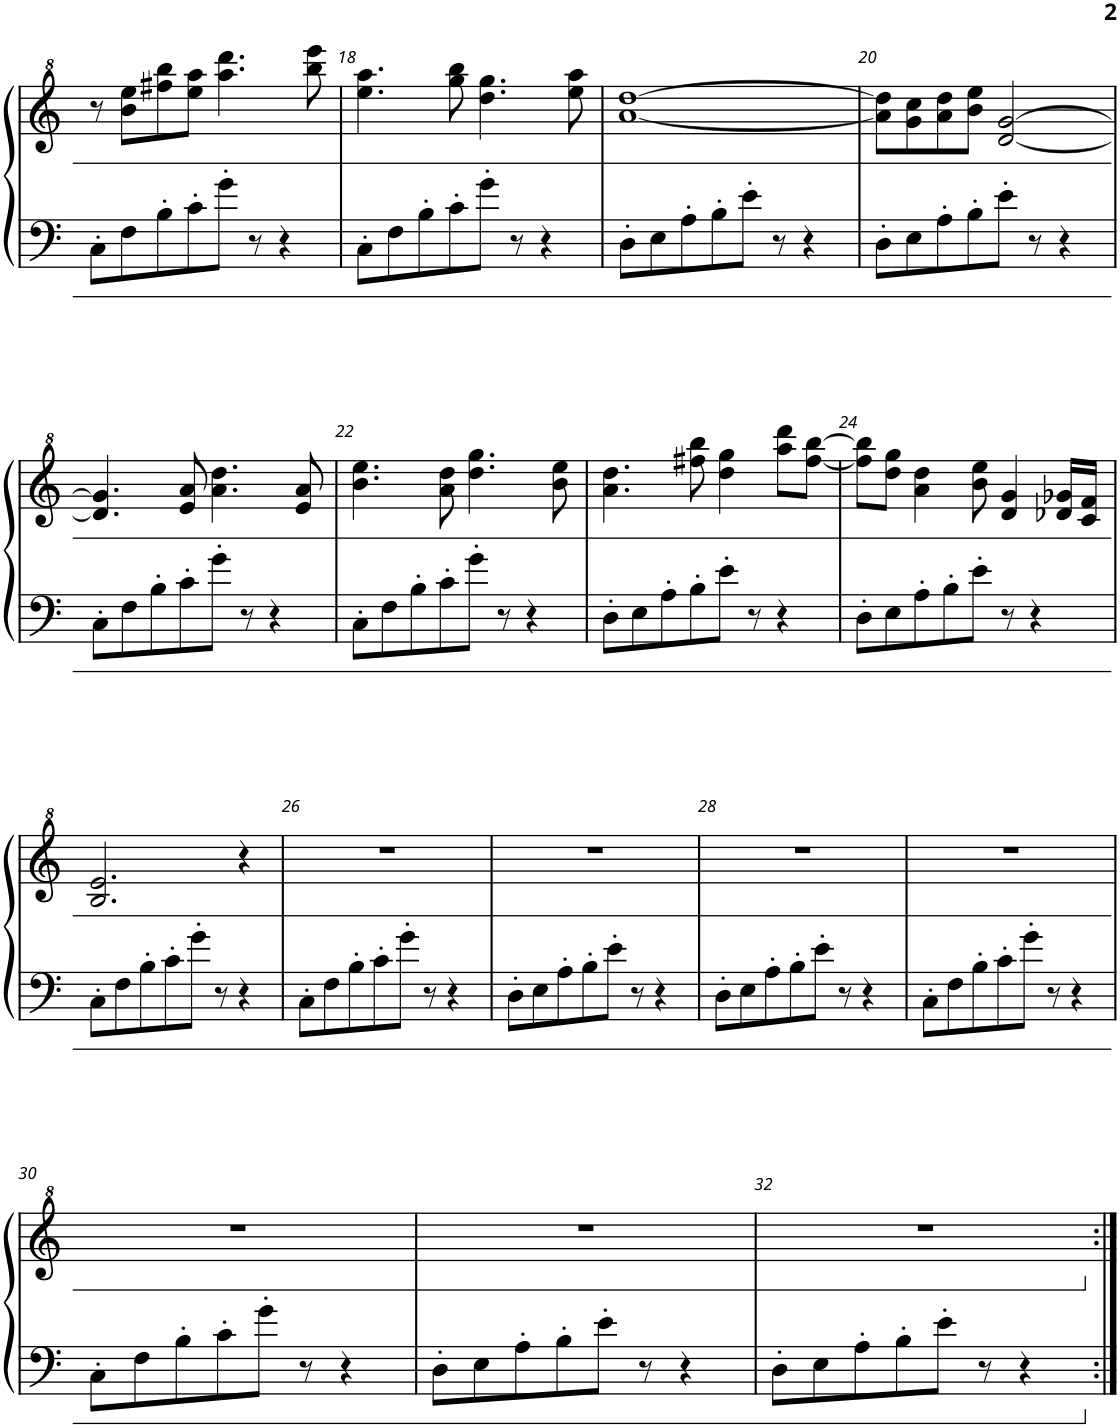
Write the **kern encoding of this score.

**kern	**kern
*part1	*part1
*staff2	*staff1
*I"Piano, Right	*
*I'Pno.	*
!!LO:PB:g=z
*clefF4	*clefG^2
*k[]	*k[]
*M8/8	*M8/8
=17	=17
8C'\L	8r
8F\	8bb\ 8eee\L
8B'\	8fff#X\ 8bbb\
8c'\	8eee\ 8aaa\J
8g'\J	4.aaa\ 4.dddd\
8r	.
4r	.
.	8bbb\ 8eeee\
=18	=18
8C'\L	4.eee\ 4.aaa\
8F\	.
8B'\	.
8c'\	8ggg\ 8bbb\
8g'\J	4.ddd\ 4.ggg\
8r	.
4r	.
.	8eee\ 8aaa\
=19	=19
8D'\L	[1aa [1ddd
8E\	.
8A'\	.
8B'\	.
8e'\J	.
8r	.
4r	.
=20	=20
8D'\L	8aa\] 8ddd\]L
8E\	8gg\ 8ccc\
8A'\	8aa\ 8ddd\
8B'\	8bb\ 8eee\J
8e'\J	[2dd/ [2gg/
8r	.
4r	.
!!LO:LB:g=z
=21	=21
8C'\L	4.dd/] 4.gg/]
8F\	.
8B'\	.
8c'\	8ee/ 8aa/
8g'\J	4.aa\ 4.ddd\
8r	.
4r	.
.	8ee/ 8aa/
=22	=22
8C'\L	4.bb\ 4.eee\
8F\	.
8B'\	.
8c'\	8aa\ 8ddd\
8g'\J	4.ddd\ 4.ggg\
8r	.
4r	.
.	8bb\ 8eee\
=23	=23
8D'\L	4.aa\ 4.ddd\
8E\	.
8A'\	.
8B'\	8fff#X\ 8bbb\
8e'\J	4ddd\ 4ggg\
8r	.
4r	8aaa\ 8dddd\L
.	[8fff#\ [8bbb\J
=24	=24
8D'\L	8fff#\] 8bbb\]L
8E\	8ddd\ 8ggg\J
8A'\	4aa\ 4ddd\
8B'\	.
8e'\J	8bb\ 8eee\
8r	4dd/ 4gg/
4r	.
.	16dd-X/ 16gg-X/LL
.	16cc/ 16ff/JJ
!!LO:LB:g=z
=25	=25
8C'\L	2.b/ 2.ee/
8F\	.
8B'\	.
8c'\	.
8g'\J	.
8r	.
4r	4r
=26	=26
8C'\L	1r
8F\	.
8B'\	.
8c'\	.
8g'\J	.
8r	.
4r	.
=27	=27
8D'\L	1r
8E\	.
8A'\	.
8B'\	.
8e'\J	.
8r	.
4r	.
=28	=28
8D'\L	1r
8E\	.
8A'\	.
8B'\	.
8e'\J	.
8r	.
4r	.
=29	=29
8C'\L	1r
8F\	.
8B'\	.
8c'\	.
8g'\J	.
8r	.
4r	.
!!LO:LB:g=z
=30	=30
8C'\L	1r
8F\	.
8B'\	.
8c'\	.
8g'\J	.
8r	.
4r	.
=31	=31
8D'\L	1r
8E\	.
8A'\	.
8B'\	.
8e'\J	.
8r	.
4r	.
=32	=32
8D'\L	1r
8E\	.
8A'\	.
8B'\	.
8e'\J	.
8r	.
4r	.
=:|!	=:|!
*-	*-
